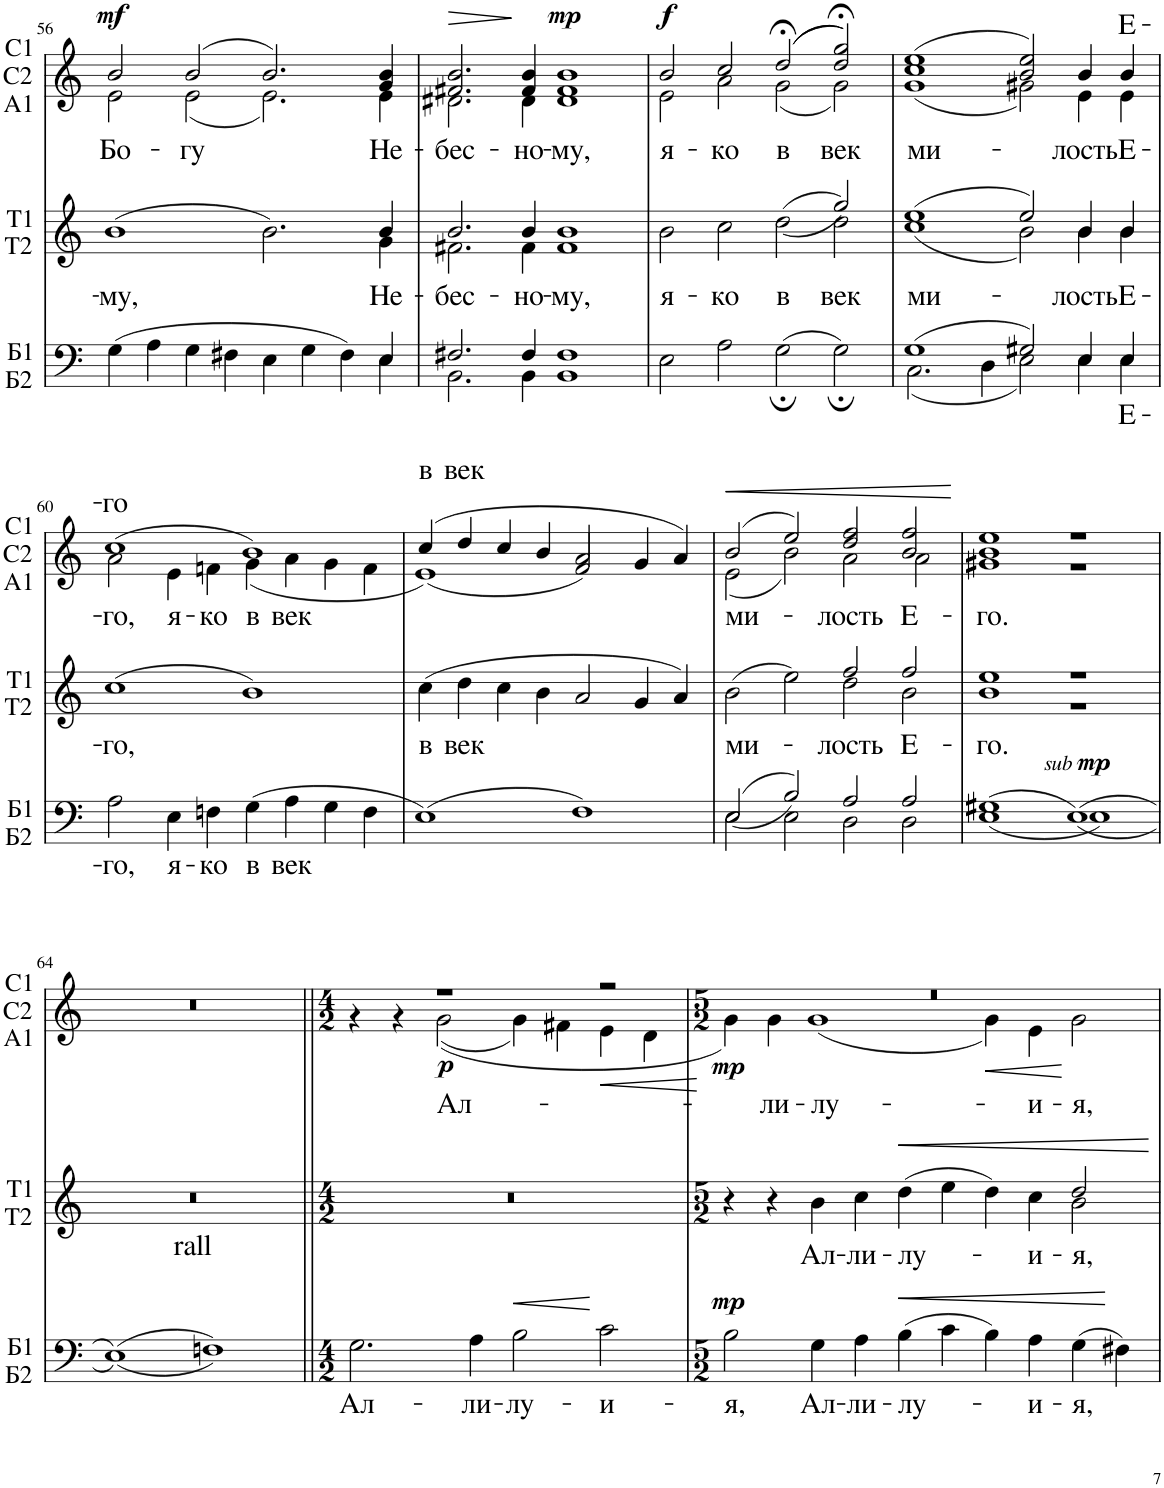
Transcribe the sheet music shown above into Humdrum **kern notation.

**kern	**text	**dynam	**kern	**text	**kern	**text	**text	**dynam
*part3	*part3	*part3	*part2	*part2	*part1	*part1	*part1	*part1
*staff3	*staff3	*staff3	*staff2	*staff2	*staff1	*staff1	*staff1	*staff1
*I"Б1 Б2	*	*	*I"T1 T2	*	*I"C1 C2 A1	*	*	*
*	*	*	*I'T1 T2	*	*I'C1 C2 A1	*	*	*
!!LO:PB:g=z
*clefF4	*	*	*clefG2	*	*clefG2	*	*	*
*k[]	*	*	*k[]	*	*k[]	*	*	*
*M4/2	*	*	*M4/2	*	*M4/2	*	*	*
=56	=56	=56	=56	=56	=56	=56	=56	=56
*^	*	*	*	*	*	*	*	*
!	!	!	!	!	!LO:LY:b	!	!LO:LY:b	!	!LO:DY:a
*	*	*	*	*^	*	*^	*	*	*
(4G\	1ryy	.	.	(1b	1ryy	-му,	2b/	2e\	Бо-	.	mf
4A\	.	.	.	.	.	.	.	.	.	.	.
!	!	!	!	!	!	!	!	!	!LO:LY:b	!	!
4G\	.	.	.	.	.	.	(2b/	(2e\	-гу	.	.
4F#X\	.	.	.	.	.	.	.	.	.	.	.
4E\	2.ryy	.	.	2.b\)	2.ryy	.	2.b/)	2.e\)	.	.	.
4G\	.	.	.	.	.	.	.	.	.	.	.
4F#\)	.	.	.	.	.	.	.	.	.	.	.
!	!	!	!	!	!	!LO:LY:b	!	!	!LO:LY:b	!	!
4E/	4E\	.	.	4b/	4g\	Не-	4g/ 4b/	4e\	Не-	.	.
=57	=57	=57	=57	=57	=57	=57	=57	=57	=57	=57	=57
!	!	!	!	!	!	!LO:LY:b	!	!	!LO:LY:b	!	!LO:HP:b
2.F#X/	2.BB\	.	.	2.b/	2.f#X\	-бес-	2.f#X/ 2.b/	2.d#X\	-бес-	.	>
!	!	!	!	!	!	!LO:LY:b	!	!	!LO:LY:b	!	!
4F#/	4BB\	.	.	4b/	4f#\	-но-	4f#/ 4b/	4d#\	-но-	.	.
!	!	!	!	!	!	!LO:LY:b	!	!	!LO:LY:b	!	!LO:DY:a
1F#	1BB	.	.	1b	1f#	-му,	1f# 1b	1d#	-му,	.	mp
=58	=58	=58	=58	=58	=58	=58	=58	=58	=58	=58	=58
!	!	!	!	!	!	!LO:LY:b	!	!	!LO:LY:b	!	!LO:DY:a
*v	*v	*	*	*	*	*	*	*	*	*	*
2E\	.	.	2b\	1ryy	я-	2b/	2e\	я-	.	f
!	!	!	!	!	!LO:LY:b	!	!	!LO:LY:b	!	!
2A\	.	.	2cc\	.	-ко	2cc/	2a\	-ко	.	.
!	!	!	!	!	!LO:LY:b	!	!	!LO:LY:b	!	!
(2G;\	.	.	((<2dd\	2ryy	в	((2dd;</	(2g\	в	.	.
!	!	!	!	!	!LO:LY:b	!	!	!LO:LY:b	!	!
2G;\)	.	.	2gg/))	2dd\	век	2dd/;< 2gg/;<))	2g\)	век	.	.
=59	=59	=59	=59	=59	=59	=59	=59	=59	=59	=59
*^	*	*	*	*	*	*	*	*	*	*
!	!	!	!	!	!	!LO:LY:b	!	!	!LO:LY:b	!	!
(1G	(2.C\	.	.	(1ee	(1cc	ми-	(1cc 1ee	(1g	ми-	.	.
.	4D\	.	.	.	.	.	.	.	.	.	.
2G#X/)	2E\)	.	.	2ee/)	2b\)	.	2b/ 2ee/)	2g#X\)	.	.	.
!	!	!	!	!	!	!LO:LY:b	!	!	!LO:LY:b	!	!
4E/	4E\	.	.	4b/	4b\	лость	4b/	4e\	лость	.	.
!	!	!LO:LY:b	!	!	!	!LO:LY:b	!	!	!LO:LY:b	!LO:LY:a	!
4E/	4E\	Е-	.	4b/	4b\	Е-	4b/	4e\	Е-	Е-	.
!!LO:LB:g=z	!!
=60	=60	=60	=60	=60	=60	=60	=60	=60	=60	=60	=60
!	!	!LO:LY:b	!	!	!	!LO:LY:b	!	!	!LO:LY:b	!LO:LY:a	!
*v	*v	*	*	*	*	*	*	*	*	*	*
*	*	*	*v	*v	*	*	*	*	*	*
2A\	-го,	.	(1cc	-го,	(1cc	2a\	го,	-го	.
!	!LO:LY:b	!	!	!	!	!	!LO:LY:b	!	!
4E\	я-	.	.	.	.	4e\	я-	.	.
!	!LO:LY:b	!	!	!	!	!	!LO:LY:b	!	!
4Fn\	-ко	.	.	.	.	4fn\	-ко	.	.
!	!LO:LY:b	!	!	!	!	!	!LO:LY:b	!	!
(4G\	в	.	1b)	.	1b)	(4g\	в	.	.
!	!LO:LY:b	!	!	!	!	!	!LO:LY:b	!	!
4A\	век	.	.	.	.	4a\	век	.	.
4G\	.	.	.	.	.	4g\	.	.	.
4F\	.	.	.	.	.	4f\	.	.	.
=61	=61	=61	=61	=61	=61	=61	=61	=61	=61
!	!	!	!	!LO:LY:b	!	!	!LO:LY:a	!	!
(1E)	.	.	(4cc\	в	(4cc/	(<1e)	в	.	.
!	!	!	!	!LO:LY:b	!	!	!LO:LY:a	!	!
.	.	.	4dd\	век	4dd/	.	век	.	.
.	.	.	4cc\	.	4cc/	.	.	.	.
.	.	.	4b\	.	4b/	.	.	.	.
1F)	.	.	2a/	.	2a/	2f/)	.	.	.
.	.	.	4g/	.	4g/	2ryy	.	.	.
.	.	.	4a/)	.	4a/)	.	.	.	.
=62	=62	=62	=62	=62	=62	=62	=62	=62	=62
*^	*	*	*	*	*	*	*	*	*
!	!	!	!	!	!LO:LY:b	!	!	!LO:LY:b	!	!LO:HP:b
*	*	*	*	*^	*	*	*	*	*	*
((<2E/	2E\	.	.	(2b\	2ryy	ми-	(2b/	(2e\	ми-	.	<
2B/))	2E\	.	.	2ee\)	2ryy	.	2ee/)	2b\)	.	.	.
!	!	!	!	!	!	!LO:LY:b	!	!	!LO:LY:b	!	!
2A/	2D\	.	.	2ff/	2dd\	лость	2dd/ 2ff/	2a\	лость	.	.
!	!	!	!	!	!	!LO:LY:b	!	!	!LO:LY:b	!	!
2A/	2D\	.	.	2ff/	2b\	Е-	2b/ 2ff/	2a\	Е-	.	.
*v	*v	*	*	*	*	*	*v	*v	*	*	*
*	*	*	*v	*v	*	*	*	*	*
.	.	.	.	.	.	.	.	]
=63	=63	=63	=63	=63	=63	=63	=63	=63
*^	*	*	*	*	*	*	*	*
!	!	!	!	!	!LO:LY:b	!	!LO:LY:b	!	!
*	*	*	*	*^	*	*^	*	*	*
(1G#X	(1E	.	.	1ee	1b	-го.	1b 1ee	1g#X	-го.	.	.
!	!	!	!LO:DY:a	!	!	!	!	!	!	!	!
!	!	!	!LO:DY:n=1:a	!	!	!	!	!	!	!	!
((<1E)	1E)	.	other-dynamics mp	1r	1r	.	1r	1r	.	.	.
*v	*v	*	*	*	*	*	*	*	*	*	*
*	*	*	*v	*v	*	*	*	*	*	*
!!LO:LB:g=z	!!
=64	=64	=64	=64	=64	=64	=64	=64	=64	=64
((<1E))	.	.	0r	.	0r	1ryy	.	.	.
!	!	!	!	!	!	!LO:TX:b:t=rall	!	!	!
1Fn))	.	.	.	.	.	1ryy	.	.	.
=65||	=65||	=65||	=65||	=65||	=65||	=65||	=65||	=65||	=65||
*M4/2	*	*	*M4/2	*	*M4/2	*	*	*	*
!	!LO:LY:b	!	!	!	!	!	!	!	!
2.G\	Ал-	.	0r	.	4ryy	4r	.	.	.
.	.	.	.	.	4ryy	4r	.	.	.
!	!	!	!	!	!	!	!LO:LY:b	!	!LO:DY:b
.	.	.	.	.	1r	((2g\	Ал-	.	p
!	!LO:LY:b	!	!	!	!	!	!	!	!
4A\	-ли-	.	.	.	.	.	.	.	.
!	!LO:LY:b	!LO:HP:b	!	!	!	!	!	!	!
2B\	-лу-	<	.	.	.	4g\)	.	.	.
.	.	.	.	.	.	4f#X\	.	.	.
!	!LO:LY:b	!	!	!	!	!	!	!	!LO:HP:b
2c\	-и-	.	.	.	2r	4e\	.	.	<
.	.	.	.	.	.	4d\	.	.	.
=66	=66	=66	=66	=66	=66	=66	=66	=66	=66
*M5/2	*	*	*M5/2	*	*M5/2	*	*	*	*
!	!LO:LY:b	!LO:DY:a	!	!	!	!	!	!	!LO:DY:b
*	*	*	*^	*	*	*	*	*	*
2B\	-я,	mp	4r	0ryy	.	2%5r	4g\)	.	.	mp
!	!	!	!	!	!	!	!	!LO:LY:b	!	!
.	.	.	4r	.	.	.	4g\	ли-	.	[
!	!LO:LY:b	!	!	!	!LO:LY:b	!	!	!LO:LY:b	!	!
4G\	Ал-	.	4b\	.	Ал-	.	(1g	-лу-	.	.
!	!LO:LY:b	!	!	!	!LO:LY:b	!	!	!	!	!
4A\	-ли-	.	4cc\	.	-ли-	.	.	.	.	.
!	!LO:LY:b	!	!	!	!LO:LY:b	!	!	!	!	!
(4B\	-лу-	.	(4dd\	.	-лу-	.	.	.	.	.
4c\	.	.	4ee\	.	.	.	.	.	.	.
4B\)	.	.	4dd\)	.	.	.	4g\)	.	.	.
!	!LO:LY:b	!	!	!	!LO:LY:b	!	!	!LO:LY:b	!	!
4A\	и-	.	4cc\	.	и-	.	4e\	и-	.	.
!	!LO:LY:b	!	!	!	!LO:LY:b	!	!	!LO:LY:b	!	!
(4G\	-я,	.	2dd/	2b\	-я,	.	2g\	-я,	.	[
4F#X\)	.	[	.	.	.	.	.	.	.	.
*	*	*	*v	*v	*	*	*	*	*	*
*	*	*	*	*	*v	*v	*	*	*
=	=	=	=	=	=	=	=	=
*-	*-	*-	*-	*-	*-	*-	*-	*-
